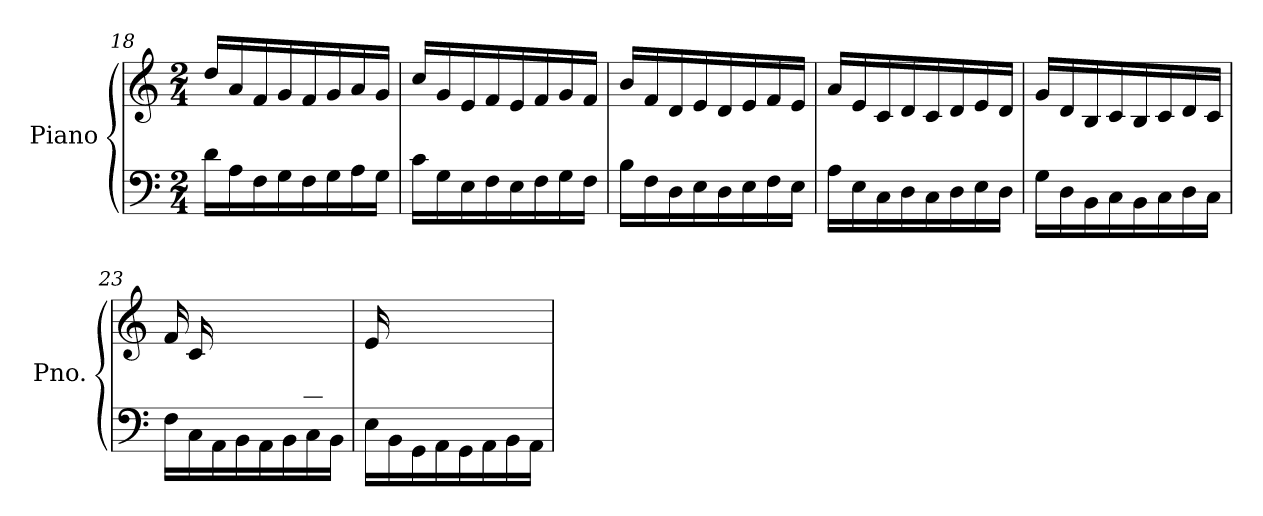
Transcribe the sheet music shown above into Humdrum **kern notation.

**kern	**kern
*part1	*part1
*staff2	*staff1
*I"Piano	*
*I'Pno.	*
!!LO:LB:g=z
*clefF4	*clefG2
*k[]	*k[]
*M2/4	*M2/4
=18	=18
16d\LL	16dd/LL
16A\	16a/
16F\	16f/
16G\	16g/
16F\	16f/
16G\	16g/
16A\	16a/
16G\JJ	16g/JJ
=19	=19
16c\LL	16cc/LL
16G\	16g/
16E\	16e/
16F\	16f/
16E\	16e/
16F\	16f/
16G\	16g/
16F\JJ	16f/JJ
=20	=20
16B\LL	16b/LL
16F\	16f/
16D\	16d/
16E\	16e/
16D\	16d/
16E\	16e/
16F\	16f/
16E\JJ	16e/JJ
=21	=21
16A\LL	16a/LL
16E\	16e/
16C\	16c/
16D\	16d/
16C\	16c/
16D\	16d/
16E\	16e/
16D\JJ	16d/JJ
=22	=22
16G\LL	16g/LL
16D\	16d/
16BB\	16B/
16C\	16c/
16BB\	16B/
16C\	16c/
16D\	16d/
16C\JJ	16c/JJ
=23	=23
*^	*
8ryy	16F\LL	16f/LL
.	16C\	16c/
16A/	16AA\	4.ryy
16B/	16BB\	.
16A/	16AA\	.
16B/	16BB\	.
16c/	16C\	.
16B/JJ	16BB\JJ	.
!!LO:LB:g=z
=24	=24	=24
16ryy	16E\LL	16e/LL
16B/	16BB\	4..ryy
16G/	16GG\	.
16A/	16AA\	.
16G/	16GG\	.
16A/	16AA\	.
16B/	16BB\	.
16A/JJ	16AA\JJ	.
*v	*v	*
=	=
*-	*-
